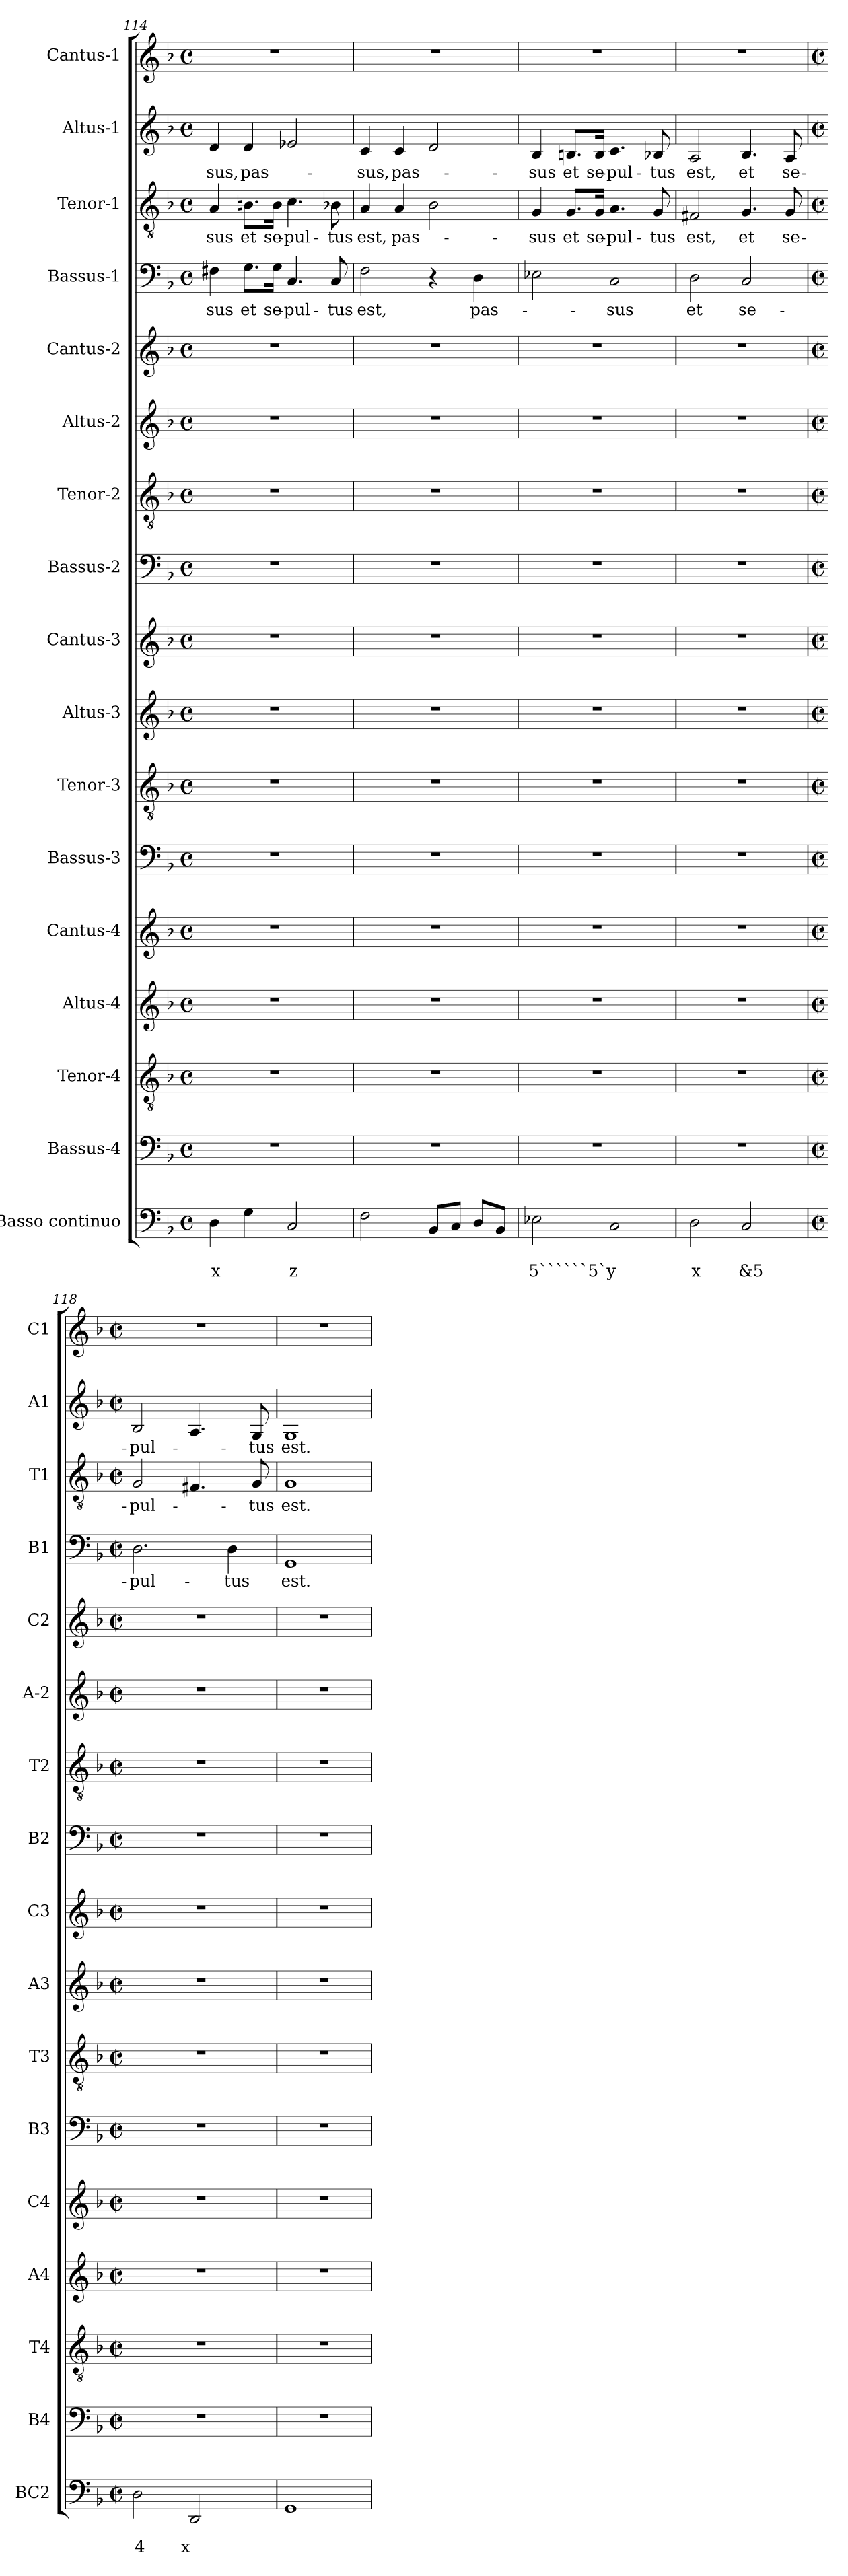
**kern	**text	**text	**kern	**kern	**kern	**kern	**kern	**kern	**kern	**kern	**kern	**kern	**kern	**kern	**kern	**text	**kern	**text	**kern	**text	**kern
*part17	*part17	*part17	*part16	*part15	*part14	*part13	*part12	*part11	*part10	*part9	*part8	*part7	*part6	*part5	*part4	*part4	*part3	*part3	*part2	*part2	*part1
*staff17	*staff17	*staff17	*staff16	*staff15	*staff14	*staff13	*staff12	*staff11	*staff10	*staff9	*staff8	*staff7	*staff6	*staff5	*staff4	*staff4	*staff3	*staff3	*staff2	*staff2	*staff1
*I"Basso continuo	*	*	*I"Bassus-4	*I"Tenor-4	*I"Altus-4	*I"Cantus-4	*I"Bassus-3	*I"Tenor-3	*I"Altus-3	*I"Cantus-3	*I"Bassus-2	*I"Tenor-2	*I"Altus-2	*I"Cantus-2	*I"Bassus-1	*	*I"Tenor-1	*	*I"Altus-1	*	*I"Cantus-1
*I'BC2	*	*	*I'B4	*I'T4	*I'A4	*I'C4	*I'B3	*I'T3	*I'A3	*I'C3	*I'B2	*I'T2	*I'A-2	*I'C2	*I'B1	*	*I'T1	*	*I'A1	*	*I'C1
*clefF4	*	*	*clefF4	*clefGv2	*clefG2	*clefG2	*clefF4	*clefGv2	*clefG2	*clefG2	*clefF4	*clefGv2	*clefG2	*clefG2	*clefF4	*	*clefGv2	*	*clefG2	*	*clefG2
*k[b-]	*	*	*k[b-]	*k[b-]	*k[b-]	*k[b-]	*k[b-]	*k[b-]	*k[b-]	*k[b-]	*k[b-]	*k[b-]	*k[b-]	*k[b-]	*k[b-]	*	*k[b-]	*	*k[b-]	*	*k[b-]
*F:	*	*	*F:	*F:	*F:	*F:	*F:	*F:	*F:	*F:	*F:	*F:	*F:	*F:	*F:	*	*F:	*	*F:	*	*F:
*M4/4	*	*	*M4/4	*M4/4	*M4/4	*M4/4	*M4/4	*M4/4	*M4/4	*M4/4	*M4/4	*M4/4	*M4/4	*M4/4	*M4/4	*	*M4/4	*	*M4/4	*	*M4/4
*met(c)	*	*	*met(c)	*met(c)	*met(c)	*met(c)	*met(c)	*met(c)	*met(c)	*met(c)	*met(c)	*met(c)	*met(c)	*met(c)	*met(c)	*	*met(c)	*	*met(c)	*	*met(c)
=114	=114	=114	=114	=114	=114	=114	=114	=114	=114	=114	=114	=114	=114	=114	=114	=114	=114	=114	=114	=114	=114
!	!	!LO:LY:b	!	!	!	!	!	!	!	!	!	!	!	!	!	!LO:LY:b	!	!LO:LY:b	!	!LO:LY:b	!
4D\	.	x	1r	1r	1r	1r	1r	1r	1r	1r	1r	1r	1r	1r	4F#X\	-sus	4A/	-sus	4d/	-sus,	1r
!	!	!	!	!	!	!	!	!	!	!	!	!	!	!	!	!LO:LY:b	!	!LO:LY:b	!	!LO:LY:b	!
4G\	.	.	.	.	.	.	.	.	.	.	.	.	.	.	8.G\L	et	8.Bn\L	et	4d/	pas-	.
!	!	!	!	!	!	!	!	!	!	!	!	!	!	!	!	!LO:LY:b	!	!LO:LY:b	!	!	!
.	.	.	.	.	.	.	.	.	.	.	.	.	.	.	16G\Jk	se-	16B\Jk	se-	.	.	.
!	!	!LO:LY:b	!	!	!	!	!	!	!	!	!	!	!	!	!	!LO:LY:b	!	!LO:LY:b	!	!	!
2C/	.	z	.	.	.	.	.	.	.	.	.	.	.	.	4.C/	-pul-	4.c\	-pul-	2e-X/	.	.
!	!	!	!	!	!	!	!	!	!	!	!	!	!	!	!	!LO:LY:b	!	!LO:LY:b	!	!	!
.	.	.	.	.	.	.	.	.	.	.	.	.	.	.	8C/	-tus	8B-X\	-tus	.	.	.
=115	=115	=115	=115	=115	=115	=115	=115	=115	=115	=115	=115	=115	=115	=115	=115	=115	=115	=115	=115	=115	=115
!	!	!	!	!	!	!	!	!	!	!	!	!	!	!	!	!LO:LY:b	!	!LO:LY:b	!	!LO:LY:b	!
2F\	.	.	1r	1r	1r	1r	1r	1r	1r	1r	1r	1r	1r	1r	2F\	est,	4A/	est,	4c/	-sus,	1r
!	!	!	!	!	!	!	!	!	!	!	!	!	!	!	!	!	!	!LO:LY:b	!	!LO:LY:b	!
.	.	.	.	.	.	.	.	.	.	.	.	.	.	.	.	.	4A/	pas-	4c/	pas-	.
8BB-/L	.	.	.	.	.	.	.	.	.	.	.	.	.	.	4r	.	2B-\	.	2d/	.	.
8C/J	.	.	.	.	.	.	.	.	.	.	.	.	.	.	.	.	.	.	.	.	.
!	!	!	!	!	!	!	!	!	!	!	!	!	!	!	!	!LO:LY:b	!	!	!	!	!
8D/L	.	.	.	.	.	.	.	.	.	.	.	.	.	.	4D\	pas-	.	.	.	.	.
8BB-/J	.	.	.	.	.	.	.	.	.	.	.	.	.	.	.	.	.	.	.	.	.
=116	=116	=116	=116	=116	=116	=116	=116	=116	=116	=116	=116	=116	=116	=116	=116	=116	=116	=116	=116	=116	=116
!	!	!LO:LY:b	!	!	!	!	!	!	!	!	!	!	!	!	!	!	!	!LO:LY:b	!	!LO:LY:b	!
2E-X\	.	5``````5`y	1r	1r	1r	1r	1r	1r	1r	1r	1r	1r	1r	1r	2E-X\	.	4G/	-sus	4B-/	-sus	1r
!	!	!	!	!	!	!	!	!	!	!	!	!	!	!	!	!	!	!LO:LY:b	!	!LO:LY:b	!
.	.	.	.	.	.	.	.	.	.	.	.	.	.	.	.	.	8.G/L	et	8.Bn/L	et	.
!	!	!	!	!	!	!	!	!	!	!	!	!	!	!	!	!	!	!LO:LY:b	!	!LO:LY:b	!
.	.	.	.	.	.	.	.	.	.	.	.	.	.	.	.	.	16G/Jk	se-	16B/Jk	se-	.
!	!	!	!	!	!	!	!	!	!	!	!	!	!	!	!	!LO:LY:b	!	!LO:LY:b	!	!LO:LY:b	!
2C/	.	.	.	.	.	.	.	.	.	.	.	.	.	.	2C/	-sus	4.A/	-pul-	4.c/	-pul-	.
!	!	!	!	!	!	!	!	!	!	!	!	!	!	!	!	!	!	!LO:LY:b	!	!LO:LY:b	!
.	.	.	.	.	.	.	.	.	.	.	.	.	.	.	.	.	8G/	-tus	8B-X/	-tus	.
=117	=117	=117	=117	=117	=117	=117	=117	=117	=117	=117	=117	=117	=117	=117	=117	=117	=117	=117	=117	=117	=117
!	!	!LO:LY:b	!	!	!	!	!	!	!	!	!	!	!	!	!	!LO:LY:b	!	!LO:LY:b	!	!LO:LY:b	!
2D\	.	x	1r	1r	1r	1r	1r	1r	1r	1r	1r	1r	1r	1r	2D\	et	2F#X/	est,	2A/	est,	1r
!	!	!LO:LY:b	!	!	!	!	!	!	!	!	!	!	!	!	!	!LO:LY:b	!	!LO:LY:b	!	!LO:LY:b	!
2C/	.	&5	.	.	.	.	.	.	.	.	.	.	.	.	2C/	se-	4.G/	et	4.B-/	et	.
!	!	!	!	!	!	!	!	!	!	!	!	!	!	!	!	!	!	!LO:LY:b	!	!LO:LY:b	!
.	.	.	.	.	.	.	.	.	.	.	.	.	.	.	.	.	8G/	se-	8A/	se-	.
=118	=118	=118	=118	=118	=118	=118	=118	=118	=118	=118	=118	=118	=118	=118	=118	=118	=118	=118	=118	=118	=118
*M2/2	*	*	*M2/2	*M2/2	*M2/2	*M2/2	*M2/2	*M2/2	*M2/2	*M2/2	*M2/2	*M2/2	*M2/2	*M2/2	*M2/2	*	*M2/2	*	*M2/2	*	*M2/2
*met(c|)	*	*	*met(c|)	*met(c|)	*met(c|)	*met(c|)	*met(c|)	*met(c|)	*met(c|)	*met(c|)	*met(c|)	*met(c|)	*met(c|)	*met(c|)	*met(c|)	*	*met(c|)	*	*met(c|)	*	*met(c|)
!	!	!LO:LY:b	!	!	!	!	!	!	!	!	!	!	!	!	!	!LO:LY:b	!	!LO:LY:b	!	!LO:LY:b	!
2D\	.	4	1r	1r	1r	1r	1r	1r	1r	1r	1r	1r	1r	1r	2.D\	-pul-	2G/	-pul-	2B-/	-pul-	1r
!	!	!LO:LY:b	!	!	!	!	!	!	!	!	!	!	!	!	!	!	!	!	!	!	!
2DD/	.	x	.	.	.	.	.	.	.	.	.	.	.	.	.	.	4.F#X/	.	4.A/	.	.
!	!	!	!	!	!	!	!	!	!	!	!	!	!	!	!	!LO:LY:b	!	!	!	!	!
.	.	.	.	.	.	.	.	.	.	.	.	.	.	.	4D\	-tus	.	.	.	.	.
!	!	!	!	!	!	!	!	!	!	!	!	!	!	!	!	!	!	!LO:LY:b	!	!LO:LY:b	!
.	.	.	.	.	.	.	.	.	.	.	.	.	.	.	.	.	8G/	-tus	8G/	-tus	.
=119	=119	=119	=119	=119	=119	=119	=119	=119	=119	=119	=119	=119	=119	=119	=119	=119	=119	=119	=119	=119	=119
!	!	!	!	!	!	!	!	!	!	!	!	!	!	!	!	!LO:LY:b	!	!LO:LY:b	!	!LO:LY:b	!
1GG	.	.	1r	1r	1r	1r	1r	1r	1r	1r	1r	1r	1r	1r	1GG	est.	1G	est.	1G	est.	1r
=	=	=	=	=	=	=	=	=	=	=	=	=	=	=	=	=	=	=	=	=	=
*-	*-	*-	*-	*-	*-	*-	*-	*-	*-	*-	*-	*-	*-	*-	*-	*-	*-	*-	*-	*-	*-
